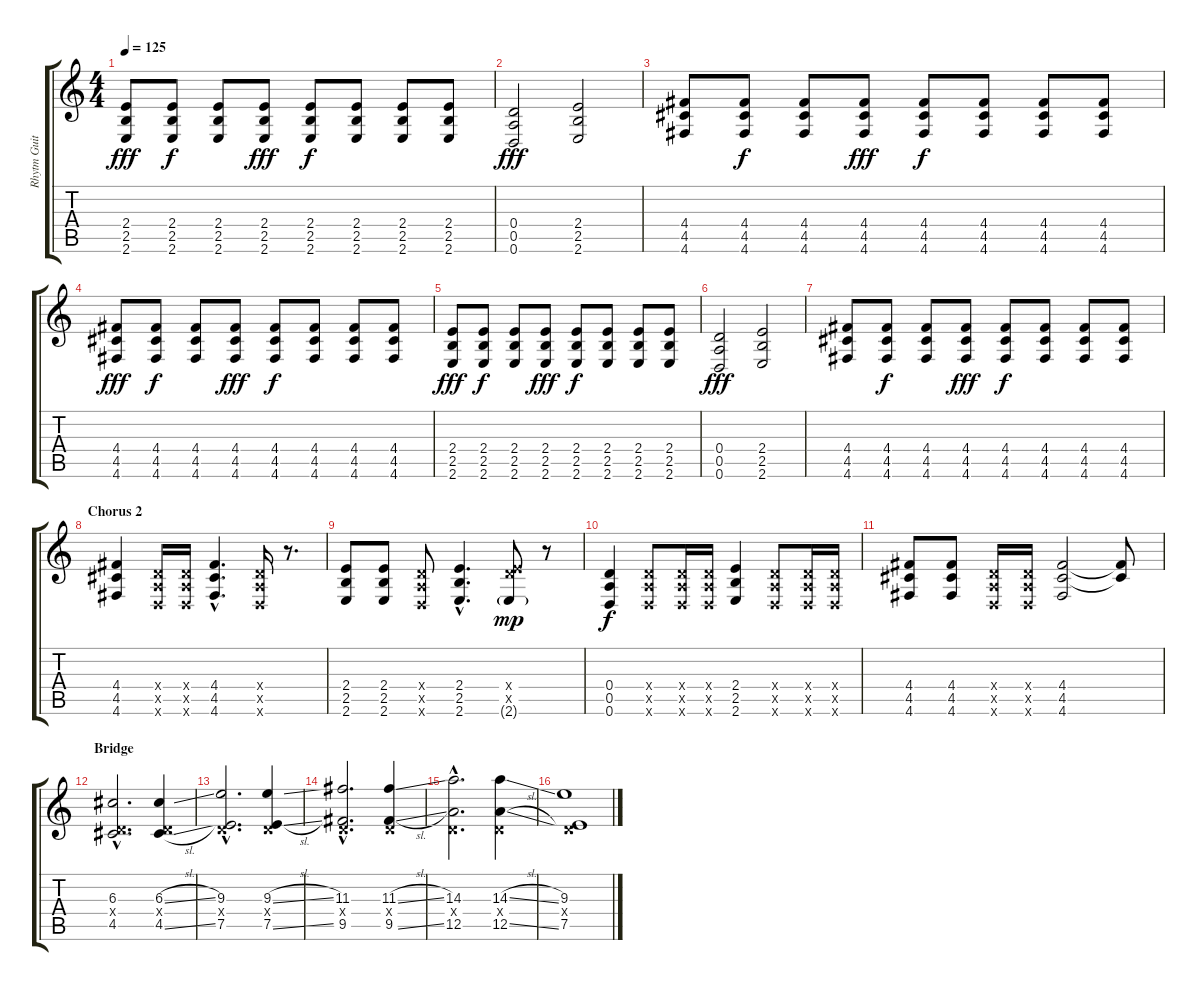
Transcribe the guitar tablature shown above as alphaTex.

\track ("Rhytm Guitar" "Rhytm Guit") {instrument overdrivenguitar}
\staff {score tabs}
\tuning (E4 B3 G3 D3 A2 D2) {hide}
\ts (4 4)
\tempo 125
\clef g2
\ks c
(2.4 2.5 2.6).8{dy fff} (2.4 2.5 2.6).8{dy f} (2.4 2.5 2.6).8 (2.4 2.5 2.6).8{dy fff} (2.4 2.5 2.6).8{dy f} (2.4 2.5 2.6).8 (2.4 2.5 2.6).8 (2.4 2.5 2.6).8 |
(0.4 0.5 0.6).2{dy fff} (2.4 2.5 2.6).2 |
(4.4 4.5 4.6).8 (4.4 4.5 4.6).8{dy f} (4.4 4.5 4.6).8 (4.4 4.5 4.6).8{dy fff} (4.4 4.5 4.6).8{dy f} (4.4 4.5 4.6).8 (4.4 4.5 4.6).8 (4.4 4.5 4.6).8 |
(4.4 4.5 4.6).8{dy fff} (4.4 4.5 4.6).8{dy f} (4.4 4.5 4.6).8 (4.4 4.5 4.6).8{dy fff} (4.4 4.5 4.6).8{dy f} (4.4 4.5 4.6).8 (4.4 4.5 4.6).8 (4.4 4.5 4.6).8 |
(2.4 2.5 2.6).8{dy fff} (2.4 2.5 2.6).8{dy f} (2.4 2.5 2.6).8 (2.4 2.5 2.6).8{dy fff} (2.4 2.5 2.6).8{dy f} (2.4 2.5 2.6).8 (2.4 2.5 2.6).8 (2.4 2.5 2.6).8 |
(0.4 0.5 0.6).2{dy fff} (2.4 2.5 2.6).2 |
(4.4 4.5 4.6).8 (4.4 4.5 4.6).8{dy f} (4.4 4.5 4.6).8 (4.4 4.5 4.6).8{dy fff} (4.4 4.5 4.6).8{dy f} (4.4 4.5 4.6).8 (4.4 4.5 4.6).8 (4.4 4.5 4.6).8 |
\section ("" "Chorus 2")
(4.4 4.5 4.6).4 (0.4{x} 0.5{x} 0.6{x}).16 (0.4{x} 0.5{x} 0.6{x}).16 (4.4{hac} 4.5{hac} 4.6{hac}).4{d} (0.4{x} 0.5{x} 0.6{x}).16 r.8{d} |
(2.4 2.5 2.6).8 (2.4 2.5 2.6).8 (0.4{x} 0.5{x} 0.6{x}).8 (2.4{hac} 2.5{hac} 2.6{hac}).4{d} (0.4{x} 7.5{x} 2.6{g}).8{dy mp} r.8 |
(0.4 0.5 0.6).4{dy f} (0.4{x} 0.5{x} 0.6{x}).8 (0.4{x} 0.5{x} 0.6{x}).16 (0.4{x} 0.5{x} 0.6{x}).16 (2.4 2.5 2.6).4 (0.4{x} 0.5{x} 0.6{x}).8 (0.4{x} 0.5{x} 0.6{x}).16 (0.4{x} 0.5{x} 0.6{x}).16 |
(4.4 4.5 4.6).8 (4.4 4.5 4.6).8 (0.4{x} 0.5{x} 0.6{x}).16 (0.4{x} 0.5{x} 0.6{x}).16 (4.4 4.5 4.6).2 (4.4{t} 4.5{t}).8 |
\section ("" "Bridge")
(6.3{hac} 0.4{hac x} 4.5{hac}).2{d} (6.3{sl} 0.4{x} 4.5{sl}).4 |
(9.3{hac} 0.4{hac x} 7.5{hac}).2{d} (9.3{sl} 0.4{x} 7.5{sl}).4 |
(11.3{hac} 0.4{hac x} 9.5{hac}).2{d} (11.3{sl} 0.4{x} 9.5{sl}).4 |
(14.3{hac} 0.4{hac x} 12.5{hac}).2{d} (14.3{sl} 0.4{x} 12.5{sl}).4 |
(9.3 0.4{x} 7.5).1
